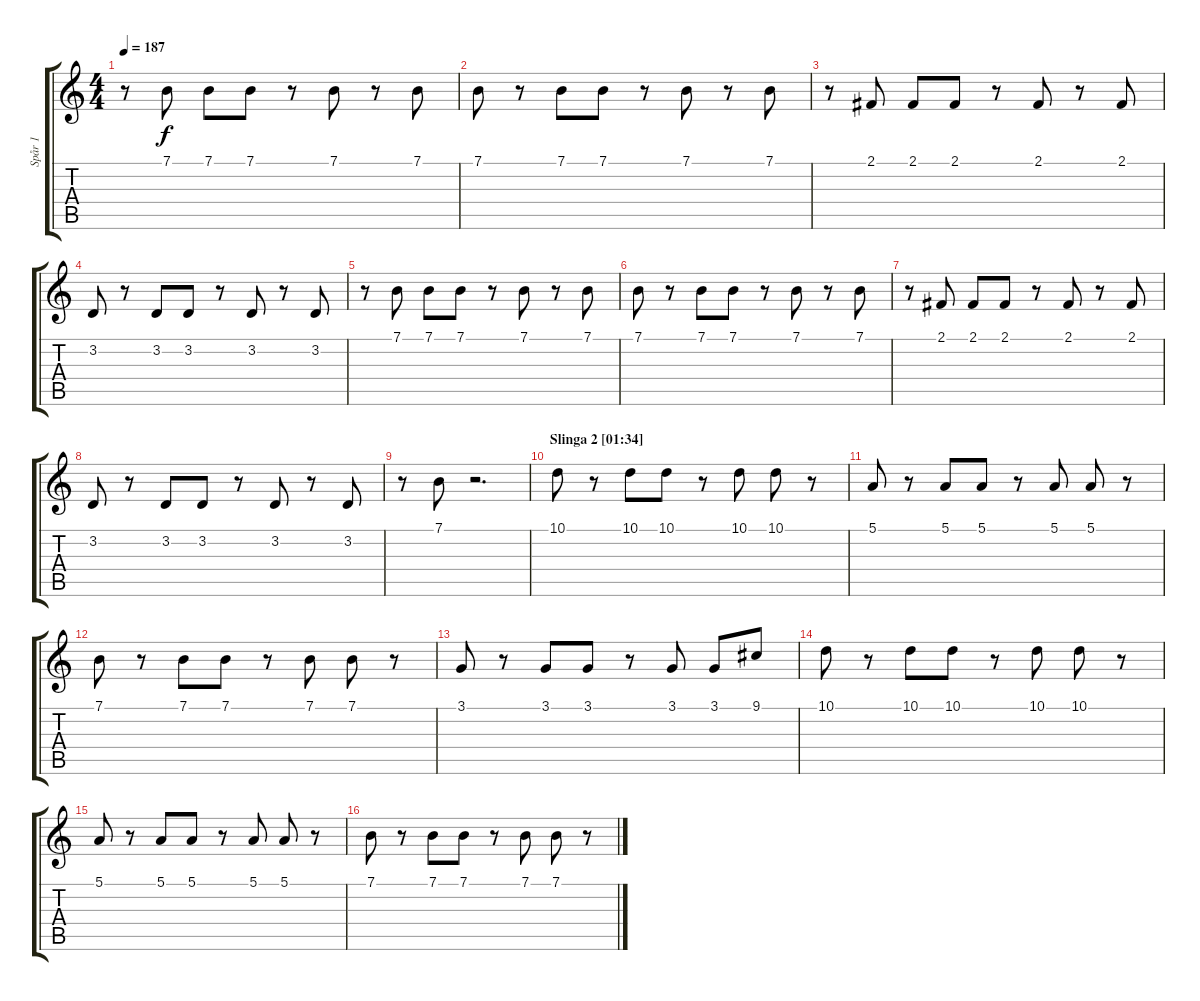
\track ("Spår 1" "Spår 1") {instrument lead1square}
\staff {score tabs}
\tuning (E4 B3 G3 D3 A2 E2) {hide}
\ts (4 4)
\tempo 187
\clef g2
\ks c
r.8{dy f} 7.1.8 7.1.8 7.1.8 r.8 7.1.8 r.8 7.1.8 |
\section ("" "")
7.1.8 r.8 7.1.8 7.1.8 r.8 7.1.8 r.8 7.1.8 |
r.8 2.1.8 2.1.8 2.1.8 r.8 2.1.8 r.8 2.1.8 |
3.2.8 r.8 3.2.8 3.2.8 r.8 3.2.8 r.8 3.2.8 |
r.8 7.1.8 7.1.8 7.1.8 r.8 7.1.8 r.8 7.1.8 |
7.1.8 r.8 7.1.8 7.1.8 r.8 7.1.8 r.8 7.1.8 |
r.8 2.1.8 2.1.8 2.1.8 r.8 2.1.8 r.8 2.1.8 |
3.2.8 r.8 3.2.8 3.2.8 r.8 3.2.8 r.8 3.2.8 |
r.8 7.1.8 r.2{d} |
\section ("" "Slinga 2 [01:34]")
10.1.8 r.8 10.1.8 10.1.8 r.8 10.1.8 10.1.8 r.8 |
5.1.8 r.8 5.1.8 5.1.8 r.8 5.1.8 5.1.8 r.8 |
7.1.8 r.8 7.1.8 7.1.8 r.8 7.1.8 7.1.8 r.8 |
3.1.8 r.8 3.1.8 3.1.8 r.8 3.1.8 3.1.8 9.1.8 |
10.1.8 r.8 10.1.8 10.1.8 r.8 10.1.8 10.1.8 r.8 |
5.1.8 r.8 5.1.8 5.1.8 r.8 5.1.8 5.1.8 r.8 |
7.1.8 r.8 7.1.8 7.1.8 r.8 7.1.8 7.1.8 r.8
